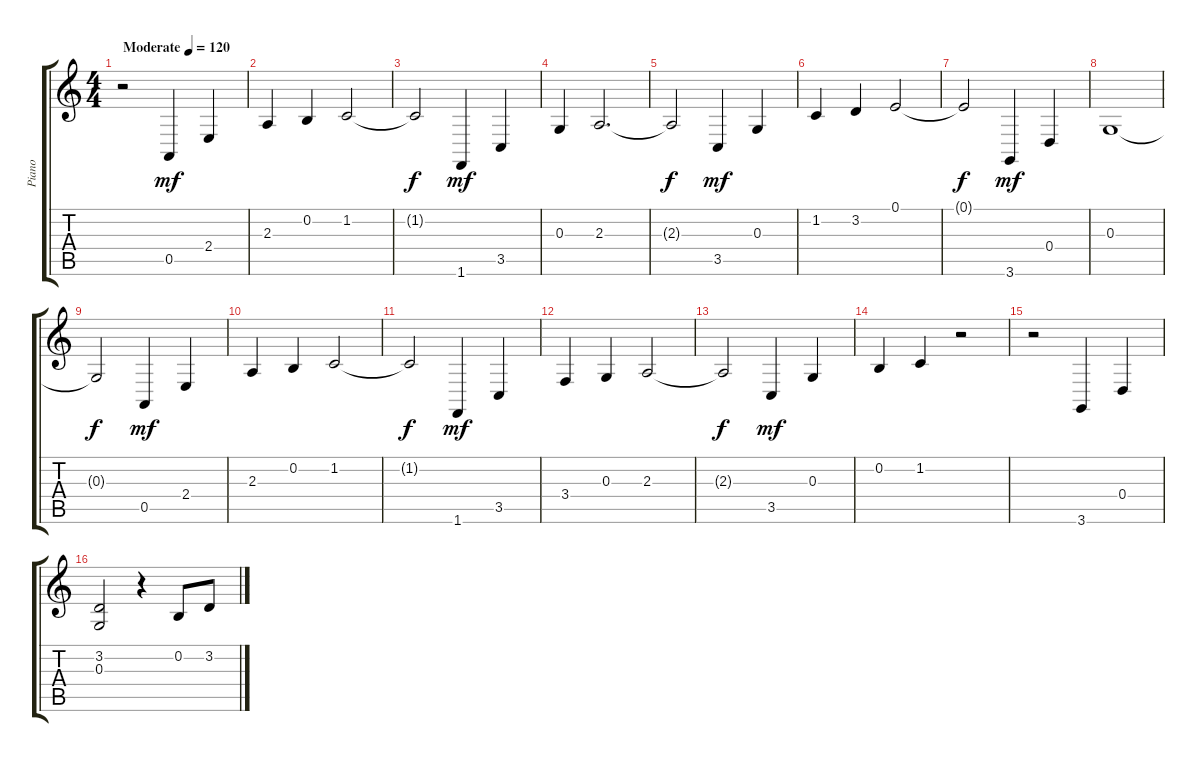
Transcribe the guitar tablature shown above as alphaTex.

\track ("Piano" "Piano") {instrument acousticgrandpiano}
\staff {score tabs}
\tuning (E4 B3 G3 D3 A2 E2) {hide}
\ts (4 4)
\tempo (120 "Moderate")
\clef g2
\ks c
r.2{dy mf instrument acousticgrandpiano} 0.5.4 2.4.4 |
2.3.4 0.2.4 1.2.2 |
1.2{t}.2{dy f} 1.6.4{dy mf} 3.5.4 |
0.3.4 2.3.2{d} |
2.3{t}.2{dy f} 3.5.4{dy mf} 0.3.4 |
1.2.4 3.2.4 0.1.2 |
0.1{t}.2{dy f} 3.6.4{dy mf} 0.4.4 |
0.3.1 |
0.3{t}.2{dy f} 0.5.4{dy mf} 2.4.4 |
2.3.4 0.2.4 1.2.2 |
1.2{t}.2{dy f} 1.6.4{dy mf} 3.5.4 |
3.4.4 0.3.4 2.3.2 |
2.3{t}.2{dy f} 3.5.4{dy mf} 0.3.4 |
0.2.4 1.2.4 r.2 |
r.2 3.6.4 0.4.4 |
(3.2 0.3).2 r.4 0.2.8 3.2.8
